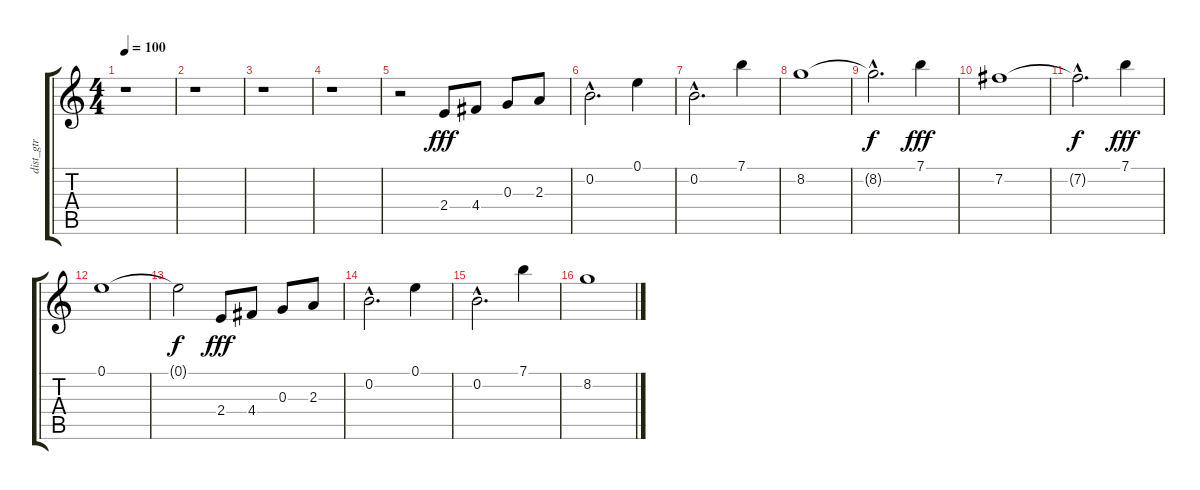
\track ("dist_gtr" "dist_gtr") {instrument distortionguitar}
\staff {score tabs}
\tuning (E4 B3 G3 D3 A2 E2) {hide}
\ts (4 4)
\tempo 100
\clef g2
\ks c
r.1{dy f} |
r.1 |
r.1 |
r.1 |
r.2 2.4.8{dy fff} 4.4.8 0.3.8 2.3.8 |
0.2{hac}.2{d} 0.1.4 |
0.2{hac}.2{d} 7.1.4 |
8.2.1 |
8.2{hac t}.2{d dy f} 7.1.4{dy fff} |
7.2.1 |
7.2{hac t}.2{d dy f} 7.1.4{dy fff} |
0.1.1 |
0.1{t}.2{dy f} 2.4.8{dy fff} 4.4.8 0.3.8 2.3.8 |
0.2{hac}.2{d} 0.1.4 |
0.2{hac}.2{d} 7.1.4 |
8.2.1
